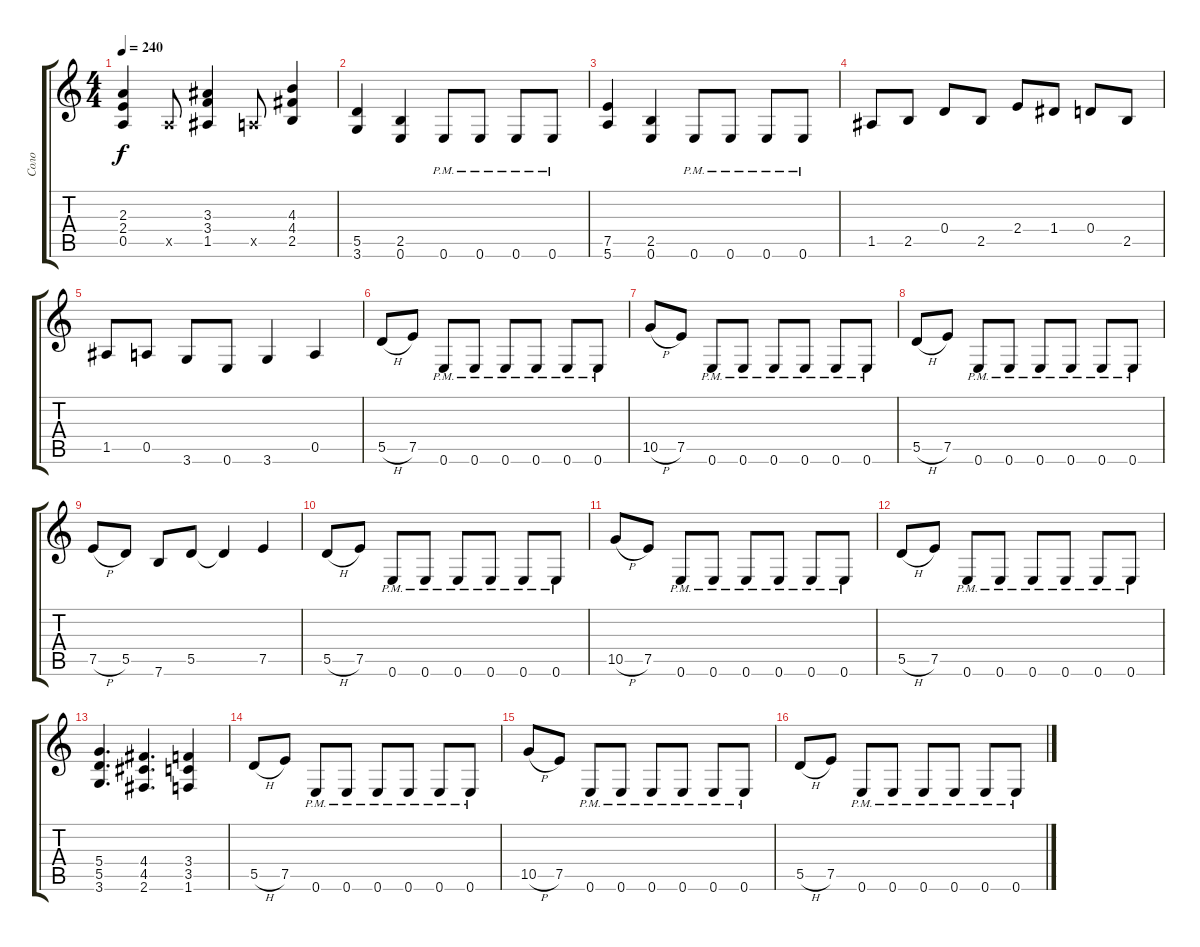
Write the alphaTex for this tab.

\track ("Соло" "Соло") {instrument distortionguitar}
\staff {score tabs}
\tuning (E4 B3 G3 D3 A2 E2) {hide}
\ts (4 4)
\tempo 240
\clef g2
\ks c
(2.3 2.4 0.5).4{dy f} 0.5{x}.8 (3.3 3.4 1.5).4 0.5{x}.8 (4.3 4.4 2.5).4 |
(5.5 3.6).4 (2.5 0.6).4 0.6{pm}.8 0.6{pm}.8 0.6{pm}.8 0.6{pm}.8 |
(7.5 5.6).4 (2.5 0.6).4 0.6{pm}.8 0.6{pm}.8 0.6{pm}.8 0.6{pm}.8 |
1.5.8 2.5.8 0.4.8 2.5.8 2.4.8 1.4.8 0.4.8 2.5.8 |
1.5.8 0.5.8 3.6.8 0.6.8 3.6.4 0.5.4 |
5.5{h}.8 7.5.8 0.6{pm}.8 0.6{pm}.8 0.6{pm}.8 0.6{pm}.8 0.6{pm}.8 0.6{pm}.8 |
10.5{h}.8 7.5.8 0.6{pm}.8 0.6{pm}.8 0.6{pm}.8 0.6{pm}.8 0.6{pm}.8 0.6{pm}.8 |
5.5{h}.8 7.5.8 0.6{pm}.8 0.6{pm}.8 0.6{pm}.8 0.6{pm}.8 0.6{pm}.8 0.6{pm}.8 |
7.5{h}.8 5.5.8 7.6.8 5.5.8 5.5{t}.4 7.5.4 |
5.5{h}.8 7.5.8 0.6{pm}.8 0.6{pm}.8 0.6{pm}.8 0.6{pm}.8 0.6{pm}.8 0.6{pm}.8 |
10.5{h}.8 7.5.8 0.6{pm}.8 0.6{pm}.8 0.6{pm}.8 0.6{pm}.8 0.6{pm}.8 0.6{pm}.8 |
5.5{h}.8 7.5.8 0.6{pm}.8 0.6{pm}.8 0.6{pm}.8 0.6{pm}.8 0.6{pm}.8 0.6{pm}.8 |
(5.4 5.5 3.6).4{d} (4.4 4.5 2.6).4{d} (3.4 3.5 1.6).4 |
5.5{h}.8 7.5.8 0.6{pm}.8 0.6{pm}.8 0.6{pm}.8 0.6{pm}.8 0.6{pm}.8 0.6{pm}.8 |
10.5{h}.8 7.5.8 0.6{pm}.8 0.6{pm}.8 0.6{pm}.8 0.6{pm}.8 0.6{pm}.8 0.6{pm}.8 |
5.5{h}.8 7.5.8 0.6{pm}.8 0.6{pm}.8 0.6{pm}.8 0.6{pm}.8 0.6{pm}.8 0.6{pm}.8
